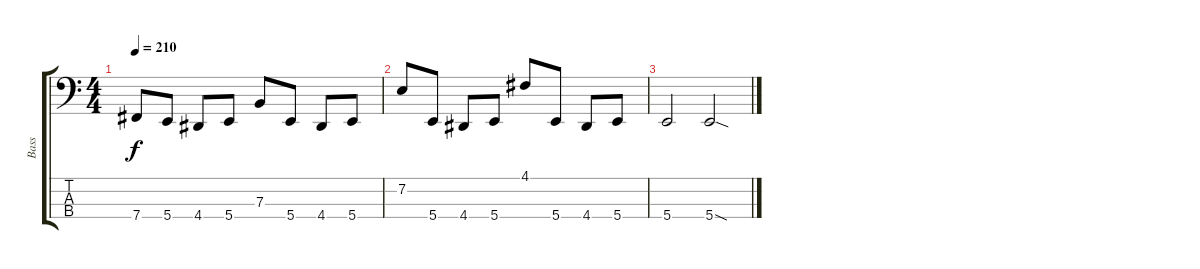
\track ("Bass" "Bass") {instrument electricbassfinger}
\staff {score tabs}
\tuning (D2 A1 E1 B0) {hide}
\ts (4 4)
\tempo 210
\clef f4
\ks c
7.4.8{dy f} 5.4.8 4.4.8 5.4.8 7.3.8 5.4.8 4.4.8 5.4.8 |
7.2.8 5.4.8 4.4.8 5.4.8 4.1.8 5.4.8 4.4.8 5.4.8 |
5.4.2 5.4{sod}.2
